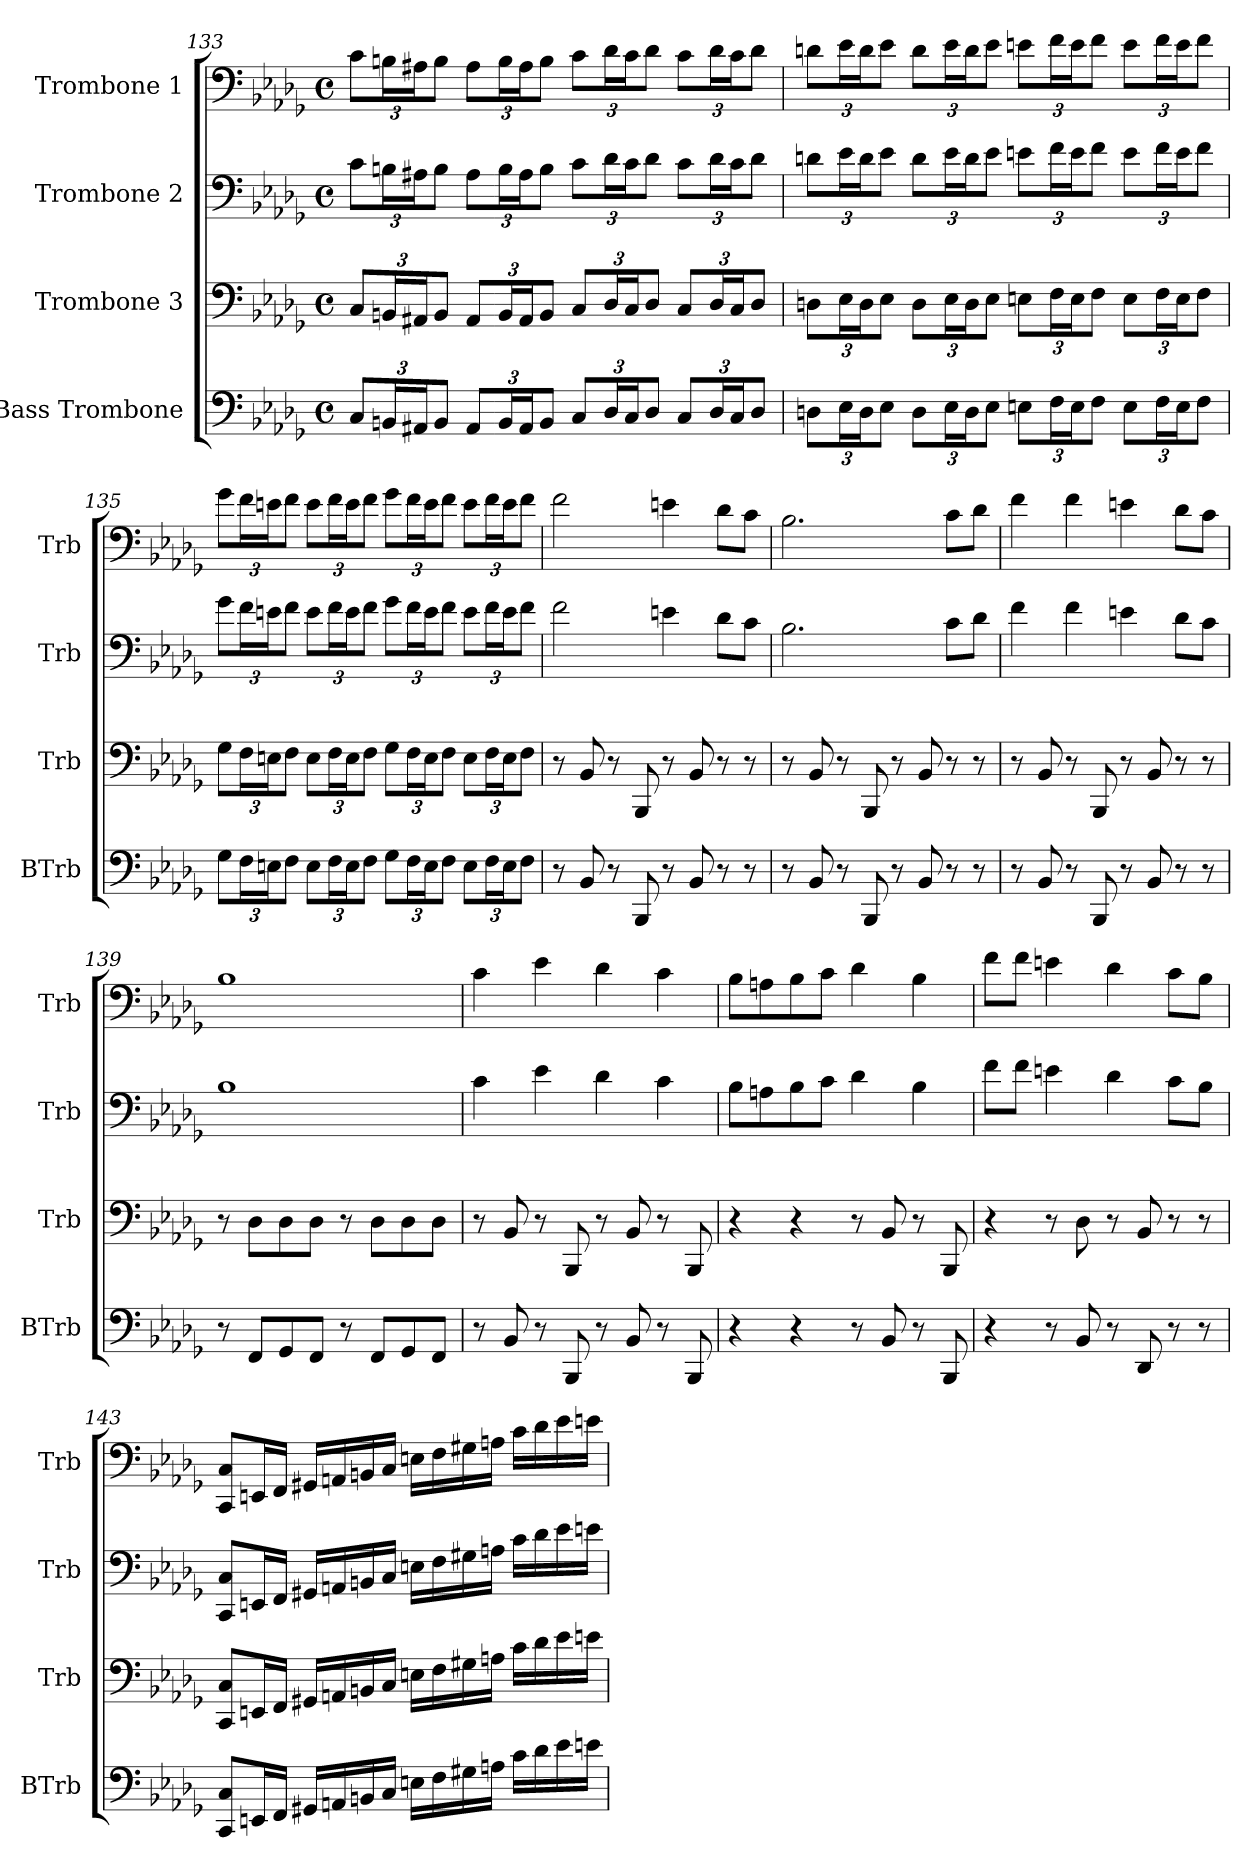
**kern	**kern	**kern	**kern
*part4	*part3	*part2	*part1
*staff4	*staff3	*staff2	*staff1
*I"Bass Trombone	*I"Trombone 3	*I"Trombone 2	*I"Trombone 1
*I'BTrb	*I'Trb	*I'Trb	*I'Trb
!!LO:PB:g=z
*clefF4	*clefF4	*clefF4	*clefF4
*k[b-e-a-d-g-]	*k[b-e-a-d-g-]	*k[b-e-a-d-g-]	*k[b-e-a-d-g-]
*D-:	*D-:	*D-:	*D-:
*M4/4	*M4/4	*M4/4	*M4/4
*met(c)	*met(c)	*met(c)	*met(c)
*Xbrackettup	*Xbrackettup	*Xbrackettup	*Xbrackettup
=133	=133	=133	=133
12C/L	12C/L	12c\L	12c\L
24BBn/L	24BBn/L	24Bn\L	24Bn\L
24AA#X/J	24AA#X/J	24A#X\J	24A#X\J
12BB/J	12BB/J	12B\J	12B\J
12AA#/L	12AA#/L	12A#\L	12A#\L
24BB/L	24BB/L	24B\L	24B\L
24AA#/J	24AA#/J	24A#\J	24A#\J
12BB/J	12BB/J	12B\J	12B\J
12C/L	12C/L	12c\L	12c\L
24D-/L	24D-/L	24d-\L	24d-\L
24C/J	24C/J	24c\J	24c\J
12D-/J	12D-/J	12d-\J	12d-\J
12C/L	12C/L	12c\L	12c\L
24D-/L	24D-/L	24d-\L	24d-\L
24C/J	24C/J	24c\J	24c\J
12D-/J	12D-/J	12d-\J	12d-\J
!!LO:PB:g=z
=134	=134	=134	=134
12Dn\L	12Dn\L	12dn\L	12dn\L
24E-\L	24E-\L	24e-\L	24e-\L
24D\J	24D\J	24d\J	24d\J
12E-\J	12E-\J	12e-\J	12e-\J
12D\L	12D\L	12d\L	12d\L
24E-\L	24E-\L	24e-\L	24e-\L
24D\J	24D\J	24d\J	24d\J
12E-\J	12E-\J	12e-\J	12e-\J
12En\L	12En\L	12en\L	12en\L
24F\L	24F\L	24f\L	24f\L
24E\J	24E\J	24e\J	24e\J
12F\J	12F\J	12f\J	12f\J
12E\L	12E\L	12e\L	12e\L
24F\L	24F\L	24f\L	24f\L
24E\J	24E\J	24e\J	24e\J
12F\J	12F\J	12f\J	12f\J
=135	=135	=135	=135
12G-\L	12G-\L	12g-\L	12g-\L
24F\L	24F\L	24f\L	24f\L
24En\J	24En\J	24en\J	24en\J
12F\J	12F\J	12f\J	12f\J
12E\L	12E\L	12e\L	12e\L
24F\L	24F\L	24f\L	24f\L
24E\J	24E\J	24e\J	24e\J
12F\J	12F\J	12f\J	12f\J
12G-\L	12G-\L	12g-\L	12g-\L
24F\L	24F\L	24f\L	24f\L
24E\J	24E\J	24e\J	24e\J
12F\J	12F\J	12f\J	12f\J
12E\L	12E\L	12e\L	12e\L
24F\L	24F\L	24f\L	24f\L
24E\J	24E\J	24e\J	24e\J
12F\J	12F\J	12f\J	12f\J
!!LO:PB:g=z
=136	=136	=136	=136
8r	8r	2f\	2f\
8BB-/	8BB-/	.	.
8r	8r	.	.
8BBB-/	8BBB-/	.	.
8r	8r	4en\	4en\
8BB-/	8BB-/	.	.
8r	8r	8d-\L	8d-\L
8r	8r	8c\J	8c\J
=137	=137	=137	=137
8r	8r	2.B-\	2.B-\
8BB-/	8BB-/	.	.
8r	8r	.	.
8BBB-/	8BBB-/	.	.
8r	8r	.	.
8BB-/	8BB-/	.	.
8r	8r	8c\L	8c\L
8r	8r	8d-\J	8d-\J
!!LO:PB:g=z
=138	=138	=138	=138
8r	8r	4f\	4f\
8BB-/	8BB-/	.	.
8r	8r	4f\	4f\
8BBB-/	8BBB-/	.	.
8r	8r	4en\	4en\
8BB-/	8BB-/	.	.
8r	8r	8d-\L	8d-\L
8r	8r	8c\J	8c\J
!!LO:PB:g=z
=139	=139	=139	=139
8r	8r	1B-	1B-
8FF/L	8D-\L	.	.
8GG-/	8D-\	.	.
8FF/J	8D-\J	.	.
8r	8r	.	.
8FF/L	8D-\L	.	.
8GG-/	8D-\	.	.
8FF/J	8D-\J	.	.
=140	=140	=140	=140
8r	8r	4c\	4c\
8BB-/	8BB-/	.	.
8r	8r	4e-\	4e-\
8BBB-/	8BBB-/	.	.
8r	8r	4d-\	4d-\
8BB-/	8BB-/	.	.
8r	8r	4c\	4c\
8BBB-/	8BBB-/	.	.
=141	=141	=141	=141
4r	4r	8B-\L	8B-\L
.	.	8An\	8An\
4r	4r	8B-\	8B-\
.	.	8c\J	8c\J
8r	8r	4d-\	4d-\
8BB-/	8BB-/	.	.
8r	8r	4B-\	4B-\
8BBB-/	8BBB-/	.	.
=142	=142	=142	=142
4r	4r	8f\L	8f\L
.	.	8f\J	8f\J
8r	8r	4en\	4en\
8BB-/	8D-\	.	.
8r	8r	4d-\	4d-\
8DD-/	8BB-/	.	.
8r	8r	8c\L	8c\L
8r	8r	8B-\J	8B-\J
!!LO:PB:g=z
=143	=143	=143	=143
8CC/ 8C/L	8CC/ 8C/L	8CC/ 8C/L	8CC/ 8C/L
16EEn/L	16EEn/L	16EEn/L	16EEn/L
16FF/JJ	16FF/JJ	16FF/JJ	16FF/JJ
16GG#X/LL	16GG#X/LL	16GG#X/LL	16GG#X/LL
16AAn/	16AAn/	16AAn/	16AAn/
16BBn/	16BBn/	16BBn/	16BBn/
16C/JJ	16C/JJ	16C/JJ	16C/JJ
16En\LL	16En\LL	16En\LL	16En\LL
16F\	16F\	16F\	16F\
16G#X\	16G#X\	16G#X\	16G#X\
16An\JJ	16An\JJ	16An\JJ	16An\JJ
16c\LL	16c\LL	16c\LL	16c\LL
16d-\	16d-\	16d-\	16d-\
16e-\	16e-\	16e-\	16e-\
16en\JJ	16en\JJ	16en\JJ	16en\JJ
=	=	=	=
*-	*-	*-	*-
